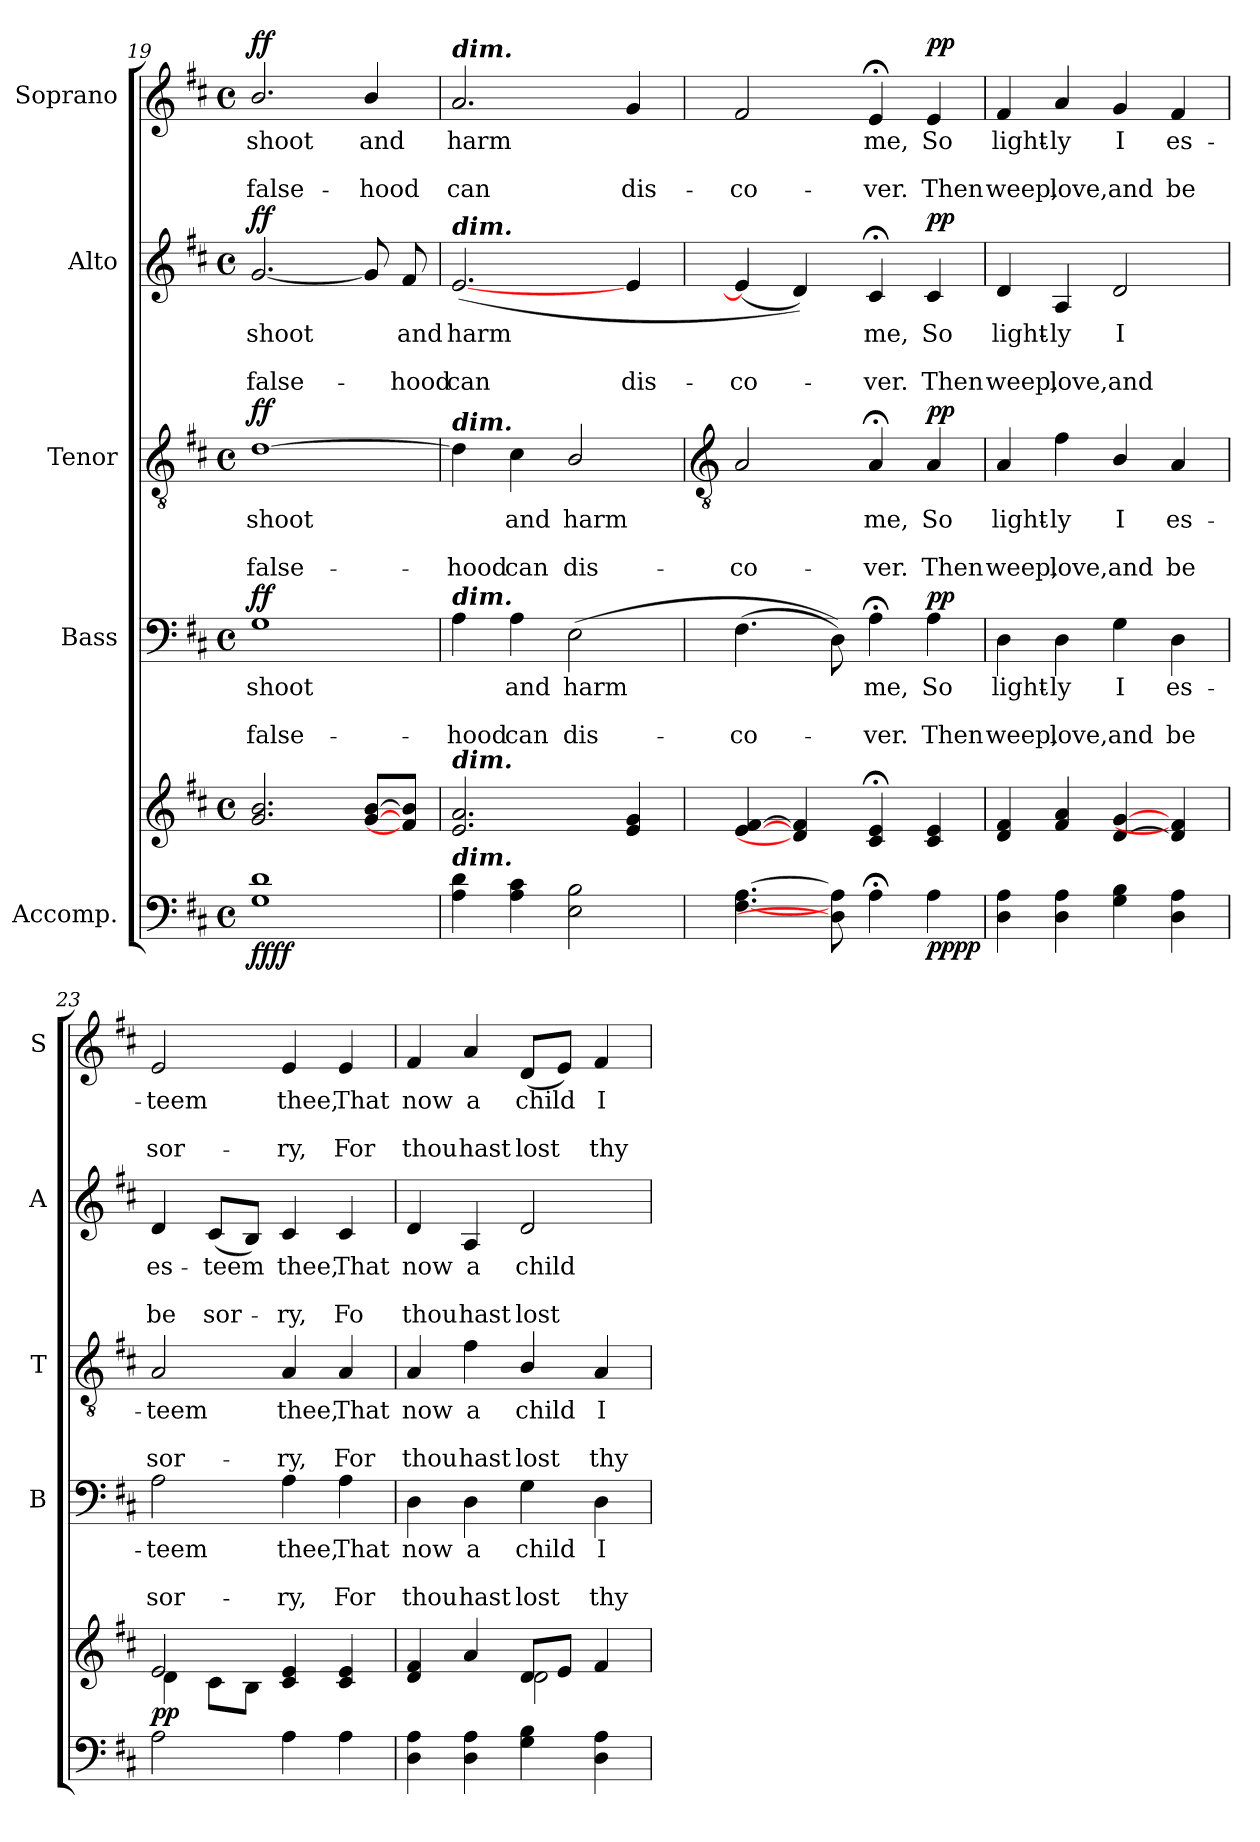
**kern	**kern	**dynam	**kern	**text	**text	**text	**dynam	**kern	**text	**text	**text	**dynam	**kern	**text	**text	**text	**dynam	**kern	**text	**text	**text	**dynam
*part5	*part5	*part5	*part4	*part4	*part4	*part4	*part4	*part3	*part3	*part3	*part3	*part3	*part2	*part2	*part2	*part2	*part2	*part1	*part1	*part1	*part1	*part1
*staff6	*staff5	*staff5/6	*staff4	*staff4	*staff4	*staff4	*staff4	*staff3	*staff3	*staff3	*staff3	*staff3	*staff2	*staff2	*staff2	*staff2	*staff2	*staff1	*staff1	*staff1	*staff1	*staff1
*I"Accomp.	*	*	*I"Bass	*	*	*	*	*I"Tenor	*	*	*	*	*I"Alto	*	*	*	*	*I"Soprano	*	*	*	*
*	*	*	*I'B	*	*	*	*	*I'T	*	*	*	*	*I'A	*	*	*	*	*I'S	*	*	*	*
*clefF4	*clefG2	*	*clefF4	*	*	*	*	*clefGv2	*	*	*	*	*clefG2	*	*	*	*	*clefG2	*	*	*	*
*k[f#c#]	*k[f#c#]	*	*k[f#c#]	*	*	*	*	*k[f#c#]	*	*	*	*	*k[f#c#]	*	*	*	*	*k[f#c#]	*	*	*	*
*D:	*D:	*	*D:	*	*	*	*	*D:	*	*	*	*	*D:	*	*	*	*	*D:	*	*	*	*
*M4/4	*M4/4	*	*M4/4	*	*	*	*	*M4/4	*	*	*	*	*M4/4	*	*	*	*	*M4/4	*	*	*	*
*met(c)	*met(c)	*	*met(c)	*	*	*	*	*met(c)	*	*	*	*	*met(c)	*	*	*	*	*met(c)	*	*	*	*
=19	=19	=19	=19	=19	=19	=19	=19	=19	=19	=19	=19	=19	=19	=19	=19	=19	=19	=19	=19	=19	=19	=19
*	*^	*	*	*	*	*	*	*	*	*	*	*	*	*	*	*	*	*	*	*	*	*
!	!	!	!LO:DY:b=2	!	!LO:LY:b	!	!LO:LY:b	!	!	!LO:LY:b	!	!LO:LY:b	!	!	!LO:LY:b	!	!LO:LY:b	!	!	!LO:LY:b	!	!LO:LY:b	!
!	!	!	!LO:DY:n=1:b	!	!	!	!	!LO:DY:b	!	!	!	!	!LO:DY:b	!	!	!	!	!LO:DY:b	!	!	!	!	!LO:DY:b
1G 1d	2.g/ 2.b/	1ryy	ff ff	1G	shoot	.	false-	ff	[1d	shoot	.	false-	ff	[2.g	shoot	.	false-	ff	2.b/	shoot	.	false-	ff
!	!	!	!	!	!	!	!	!	!	!	!	!	!	!	!	!	!	!	!	!LO:LY:b	!	!LO:LY:b	!
.	[8g/ [8b/L	.	.	.	.	.	.	.	.	.	.	.	.	8g]	.	.	.	.	4b/	-and	.	hood	.
!	!	!	!	!	!	!	!	!	!	!	!	!	!	!	!LO:LY:b	!	!LO:LY:b	!	!	!	!	!	!
.	8f#/] 8b/]J	.	.	.	.	.	.	.	.	.	.	.	.	8f#	and	.	hood	.	.	.	.	.	.
=20	=20	=20	=20	=20	=20	=20	=20	=20	=20	=20	=20	=20	=20	=20	=20	=20	=20	=20	=20	=20	=20	=20	=20
!	!	!	!	!	!	!	!	!	!	!	!	!	!	!	!	!	!	!	!LO:TX:a:Bi:t=dim.	!	!	!	!
!	!	!	!	!	!	!	!	!	!	!	!	!	!	!LO:TX:a:Bi:t=dim.	!	!	!	!	!	!	!	!	!
!	!	!	!	!	!	!	!	!	!LO:TX:a:Bi:t=dim.	!	!	!	!	!	!	!	!	!	!	!	!	!	!
!	!	!	!	!LO:TX:a:Bi:t=dim.	!	!	!	!	!	!	!	!	!	!	!	!	!	!	!	!	!	!	!
!	!LO:TX:a:Bi:t=dim.	!	!	!	!	!	!	!	!	!	!	!	!	!	!	!	!	!	!	!	!	!	!
!LO:TX:a:Bi:t=dim.	!	!	!	!	!	!	!	!	!	!	!	!	!	!	!	!	!	!	!	!	!	!	!
!	!	!	!	!	!	!	!LO:LY:b	!	!	!	!	!LO:LY:b	!	!	!LO:LY:b	!	!LO:LY:b	!	!	!LO:LY:b	!	!LO:LY:b	!
4A 4d	2.e/ 2.a/	1ryy	.	4A)	.	.	-hood	.	4d]	.	.	-hood	.	(<[2.e	harm	.	can	.	2.a	harm	.	can	.
!	!	!	!	!	!LO:LY:b	!	!LO:LY:b	!	!	!LO:LY:b	!	!LO:LY:b	!	!	!	!	!	!	!	!	!	!	!
4A 4c#	.	.	.	4A	and	.	can	.	4c#	and	.	can	.	.	.	.	.	.	.	.	.	.	.
!	!	!	!	!	!LO:LY:b	!	!LO:LY:b	!	!	!LO:LY:b	!	!LO:LY:b	!	!	!	!	!	!	!	!	!	!	!
2E 2B	.	.	.	(>2E	harm	.	dis-	.	(>2B/	harm	.	dis-	.	.	.	.	.	.	.	.	.	.	.
!	!	!	!	!	!	!	!	!	!	!	!	!	!	!	!	!	!LO:LY:b	!	!	!	!	!LO:LY:b	!
.	4e/ 4g/	.	.	.	.	.	.	.	.	.	.	.	.	4e	.	.	dis-	.	4g	.	.	dis-	.
!!LO:LB:g=z
=21	=21	=21	=21	=21	=21	=21	=21	=21	=21	=21	=21	=21	=21	=21	=21	=21	=21	=21	=21	=21	=21	=21	=21
*	*	*	*	*	*	*	*	*	*clefGv2	*	*	*	*	*	*	*	*	*	*	*	*	*	*
!	!	!	!	!	!	!	!LO:LY:b	!	!	!	!	!LO:LY:b	!	!	!	!	!LO:LY:b	!	!	!	!	!LO:LY:b	!
[4.F# [4.A	[4e/ [4f#/	1ryy	.	(>4.F#	.	.	-co-	.	2A	.	.	-co-	.	(<4e]	.	.	-co-	.	2f#	.	.	-co-	.
.	4d/] 4f#/]	.	.	.	.	.	.	.	.	.	.	.	.	4d))	.	.	.	.	.	.	.	.	.
8D] 8A]	.	.	.	8D))	.	.	.	.	.	.	.	.	.	.	.	.	.	.	.	.	.	.	.
!	!	!	!	!	!LO:LY:b	!	!LO:LY:b	!	!	!LO:LY:b	!	!LO:LY:b	!	!	!LO:LY:b	!	!LO:LY:b	!	!	!LO:LY:b	!	!LO:LY:b	!
4A;<	4c#/;< 4e/;<	.	.	4A;<	me,	.	ver.	.	4A;<	-me,	.	ver.	.	4c#;<	me,	.	ver.	.	4e;<	-me,	.	ver.	.
!	!	!	!LO:DY:b=2	!	!LO:LY:b	!	!LO:LY:b	!	!	!LO:LY:b	!	!LO:LY:b	!	!	!LO:LY:b	!	!LO:LY:b	!	!	!LO:LY:b	!	!LO:LY:b	!
!	!	!	!LO:DY:n=1:b	!	!	!	!	!LO:DY:b	!	!	!	!	!LO:DY:b	!	!	!	!	!LO:DY:b	!	!	!	!	!LO:DY:b
4A	4c#/ 4e/	.	pp pp	4A	So	.	Then	pp	4A	So	.	Then	pp	4c#	So	.	Then	pp	4e	So	.	Then	pp
=22	=22	=22	=22	=22	=22	=22	=22	=22	=22	=22	=22	=22	=22	=22	=22	=22	=22	=22	=22	=22	=22	=22	=22
!	!	!	!	!	!LO:LY:b	!	!LO:LY:b	!	!	!LO:LY:b	!	!LO:LY:b	!	!	!LO:LY:b	!	!LO:LY:b	!	!	!LO:LY:b	!	!LO:LY:b	!
4D 4A	4d/ 4f#/	1ryy	.	4D	light-	.	-weep,	.	4A	light-	.	-weep,	.	4d	light-	.	-weep,	.	4f#	light-	.	-weep,	.
!	!	!	!	!	!LO:LY:b	!	!LO:LY:b	!	!	!LO:LY:b	!	!LO:LY:b	!	!	!LO:LY:b	!	!LO:LY:b	!	!	!LO:LY:b	!	!LO:LY:b	!
4D 4A	4f#/ 4a/	.	.	4D	ly	.	love,	.	4f#	ly	.	love,	.	4A	ly	.	love,	.	4a	ly	.	love,	.
!	!	!	!	!	!LO:LY:b	!	!LO:LY:b	!	!	!LO:LY:b	!	!LO:LY:b	!	!	!LO:LY:b	!	!LO:LY:b	!	!	!LO:LY:b	!	!LO:LY:b	!
4G 4B	[4d/ [4g/	.	.	4G	I	.	and	.	4B/	I	.	and	.	2d	I	.	and	.	4g	I	.	and	.
!	!	!	!	!	!LO:LY:b	!	!LO:LY:b	!	!	!LO:LY:b	!	!LO:LY:b	!	!	!	!	!	!	!	!LO:LY:b	!	!LO:LY:b	!
4D 4A	4d/] 4f#/]	.	.	4D	es-	.	-be	.	4A	es-	.	-be	.	.	.	.	.	.	4f#	es-	.	-be	.
=23	=23	=23	=23	=23	=23	=23	=23	=23	=23	=23	=23	=23	=23	=23	=23	=23	=23	=23	=23	=23	=23	=23	=23
!	!	!	!LO:DY:b	!	!LO:LY:b	!	!LO:LY:b	!	!	!LO:LY:b	!	!LO:LY:b	!	!	!LO:LY:b	!	!LO:LY:b	!	!	!LO:LY:b	!	!LO:LY:b	!
2A	2e/	4d\	pp	2A	teem	.	sor-	.	2A	teem	.	sor-	.	4d	es-	.	-be	.	2e	teem	.	sor-	.
!	!	!	!	!	!	!	!	!	!	!	!	!	!	!	!LO:LY:b	!	!LO:LY:b	!	!	!	!	!	!
.	.	8c#\L	.	.	.	.	.	.	.	.	.	.	.	(<8c#L	teem	.	sor-	.	.	.	.	.	.
.	.	8B\J	.	.	.	.	.	.	.	.	.	.	.	8BJ)	.	.	.	.	.	.	.	.	.
!	!	!	!	!	!LO:LY:b	!	!LO:LY:b	!	!	!LO:LY:b	!	!LO:LY:b	!	!	!LO:LY:b	!	!LO:LY:b	!	!	!LO:LY:b	!	!LO:LY:b	!
4A	4c#/ 4e/	2ryy	.	4A	-thee,	.	ry,	.	4A	-thee,	.	ry,	.	4c#	thee,	.	ry,	.	4e	-thee,	.	ry,	.
!	!	!	!	!	!LO:LY:b	!	!LO:LY:b	!	!	!LO:LY:b	!	!LO:LY:b	!	!	!LO:LY:b	!	!LO:LY:b	!	!	!LO:LY:b	!	!LO:LY:b	!
4A	4c#/ 4e/	.	.	4A	That	.	For	.	4A	That	.	For	.	4c#	That	.	Fo	.	4e	That	.	For	.
=24	=24	=24	=24	=24	=24	=24	=24	=24	=24	=24	=24	=24	=24	=24	=24	=24	=24	=24	=24	=24	=24	=24	=24
!	!	!	!	!	!LO:LY:b	!	!LO:LY:b	!	!	!LO:LY:b	!	!LO:LY:b	!	!	!LO:LY:b	!	!LO:LY:b	!	!	!LO:LY:b	!	!LO:LY:b	!
4D 4A	4d/ 4f#/	2ryy	.	4D	now	.	thou	.	4A	now	.	thou	.	4d	now	.	thou	.	4f#	now	.	thou	.
!	!	!	!	!	!LO:LY:b	!	!LO:LY:b	!	!	!LO:LY:b	!	!LO:LY:b	!	!	!LO:LY:b	!	!LO:LY:b	!	!	!LO:LY:b	!	!LO:LY:b	!
4D 4A	4a/	.	.	4D	a	.	hast	.	4f#	a	.	hast	.	4A	a	.	hast	.	4a	a	.	hast	.
!	!	!	!	!	!LO:LY:b	!	!LO:LY:b	!	!	!LO:LY:b	!	!LO:LY:b	!	!	!LO:LY:b	!	!LO:LY:b	!	!	!LO:LY:b	!	!LO:LY:b	!
4G 4B	8d/L	2d\	.	4G	child	.	lost	.	4B/	child	.	lost	.	2d	child	.	lost	.	(<8dL	child	.	lost	.
.	8e/J	.	.	.	.	.	.	.	.	.	.	.	.	.	.	.	.	.	8eJ)	.	.	.	.
!	!	!	!	!	!LO:LY:b	!	!LO:LY:b	!	!	!LO:LY:b	!	!LO:LY:b	!	!	!	!	!	!	!	!LO:LY:b	!	!LO:LY:b	!
4D 4A	4f#/	.	.	4D	I	.	thy	.	4A	I	.	thy	.	.	.	.	.	.	4f#	I	.	thy	.
*	*v	*v	*	*	*	*	*	*	*	*	*	*	*	*	*	*	*	*	*	*	*	*	*
=	=	=	=	=	=	=	=	=	=	=	=	=	=	=	=	=	=	=	=	=	=	=
*-	*-	*-	*-	*-	*-	*-	*-	*-	*-	*-	*-	*-	*-	*-	*-	*-	*-	*-	*-	*-	*-	*-
